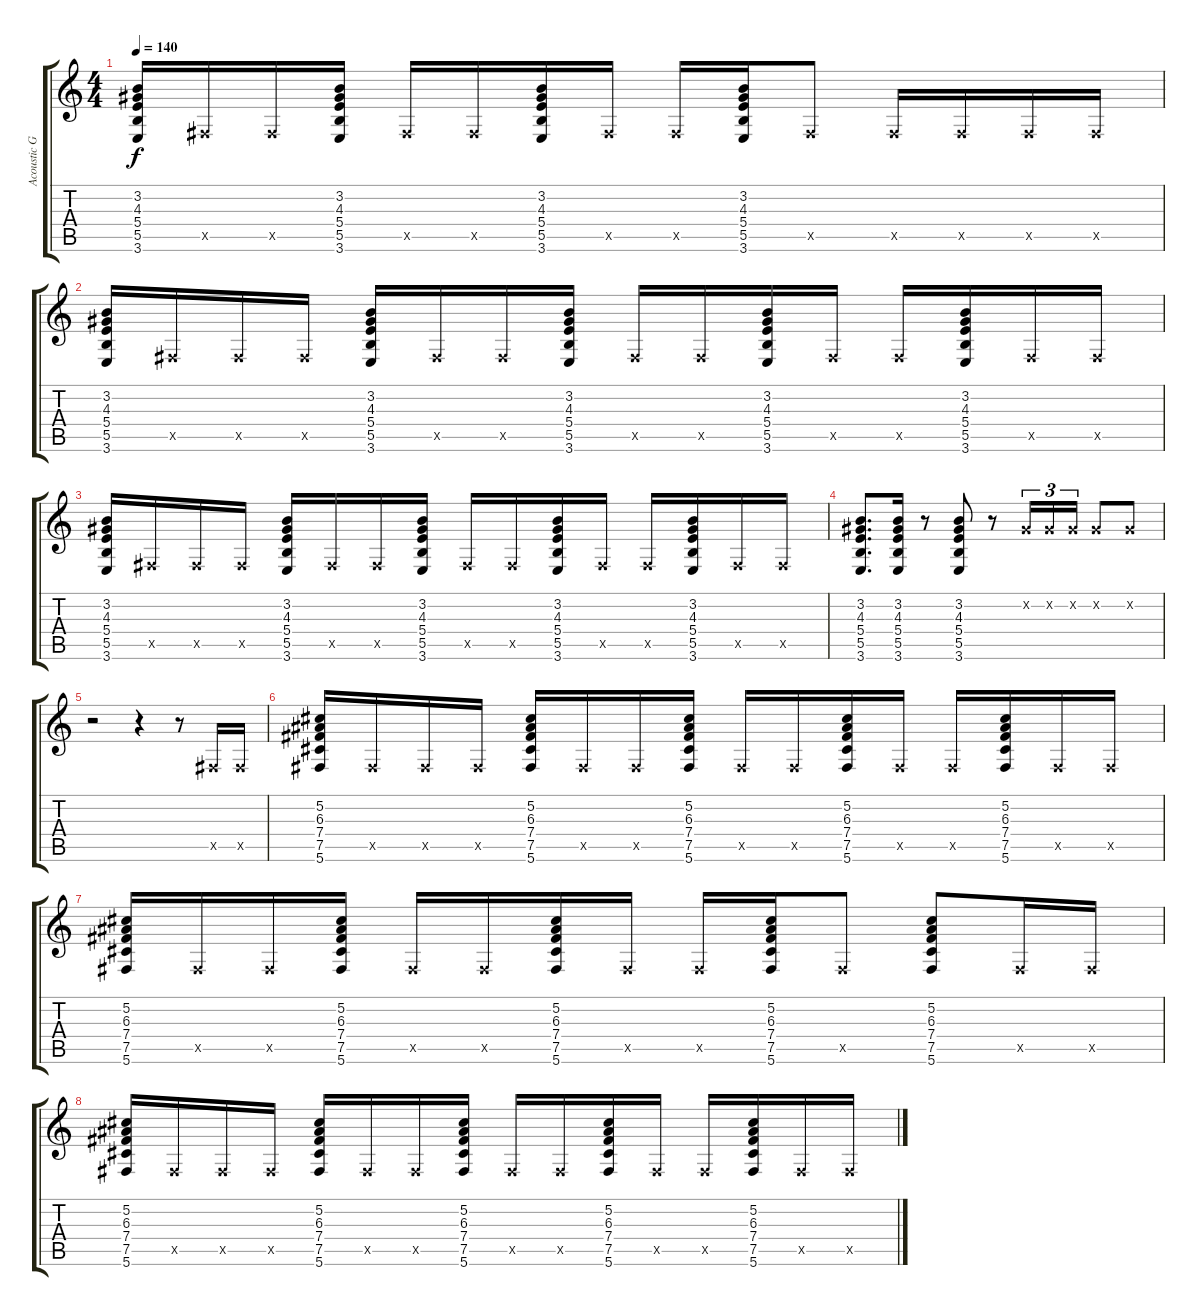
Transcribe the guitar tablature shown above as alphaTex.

\track ("Acoustic Guitar 1" "Acoustic G") {instrument acousticguitarsteel}
\staff {score tabs}
\tuning (Db4 Ab3 E3 B2 Gb2 Db2) {hide}
\ts (4 4)
\tempo 140
\clef g2
\ks c
(3.2 4.3 5.4 5.5 3.6).16{dy f} 0.5{x}.16 0.5{x}.16 (3.2 4.3 5.4 5.5 3.6).16 0.5{x}.16 0.5{x}.16 (3.2 4.3 5.4 5.5 3.6).16 0.5{x}.16 0.5{x}.16 (3.2 4.3 5.4 5.5 3.6).16 0.5{x}.8 0.5{x}.16 0.5{x}.16 0.5{x}.16 0.5{x}.16 |
(3.2 4.3 5.4 5.5 3.6).16 0.5{x}.16 0.5{x}.16 0.5{x}.16 (3.2 4.3 5.4 5.5 3.6).16 0.5{x}.16 0.5{x}.16 (3.2 4.3 5.4 5.5 3.6).16 0.5{x}.16 0.5{x}.16 (3.2 4.3 5.4 5.5 3.6).16 0.5{x}.16 0.5{x}.16 (3.2 4.3 5.4 5.5 3.6).16 0.5{x}.16 0.5{x}.16 |
(3.2 4.3 5.4 5.5 3.6).16 0.5{x}.16 0.5{x}.16 0.5{x}.16 (3.2 4.3 5.4 5.5 3.6).16 0.5{x}.16 0.5{x}.16 (3.2 4.3 5.4 5.5 3.6).16 0.5{x}.16 0.5{x}.16 (3.2 4.3 5.4 5.5 3.6).16 0.5{x}.16 0.5{x}.16 (3.2 4.3 5.4 5.5 3.6).16 0.5{x}.16 0.5{x}.16 |
(3.2 4.3 5.4 5.5 3.6).8{d} (3.2 4.3 5.4 5.5 3.6).16 r.8 (3.2 4.3 5.4 5.5 3.6).8 r.8 0.2{x}.16{tu (3 2)} 0.2{x}.16{tu (3 2)} 0.2{x}.16{tu (3 2)} 0.2{x}.8 0.2{x}.8 |
r.2 r.4 r.8 0.5{x}.16 0.5{x}.16 |
(5.2 6.3 7.4 7.5 5.6).16 0.5{x}.16 0.5{x}.16 0.5{x}.16 (5.2 6.3 7.4 7.5 5.6).16 0.5{x}.16 0.5{x}.16 (5.2 6.3 7.4 7.5 5.6).16 0.5{x}.16 0.5{x}.16 (5.2 6.3 7.4 7.5 5.6).16 0.5{x}.16 0.5{x}.16 (5.2 6.3 7.4 7.5 5.6).16 0.5{x}.16 0.5{x}.16 |
(5.2 6.3 7.4 7.5 5.6).16 0.5{x}.16 0.5{x}.16 (5.2 6.3 7.4 7.5 5.6).16 0.5{x}.16 0.5{x}.16 (5.2 6.3 7.4 7.5 5.6).16 0.5{x}.16 0.5{x}.16 (5.2 6.3 7.4 7.5 5.6).16 0.5{x}.8 (5.2 6.3 7.4 7.5 5.6).8 0.5{x}.16 0.5{x}.16 |
(5.2 6.3 7.4 7.5 5.6).16 0.5{x}.16 0.5{x}.16 0.5{x}.16 (5.2 6.3 7.4 7.5 5.6).16 0.5{x}.16 0.5{x}.16 (5.2 6.3 7.4 7.5 5.6).16 0.5{x}.16 0.5{x}.16 (5.2 6.3 7.4 7.5 5.6).16 0.5{x}.16 0.5{x}.16 (5.2 6.3 7.4 7.5 5.6).16 0.5{x}.16 0.5{x}.16
